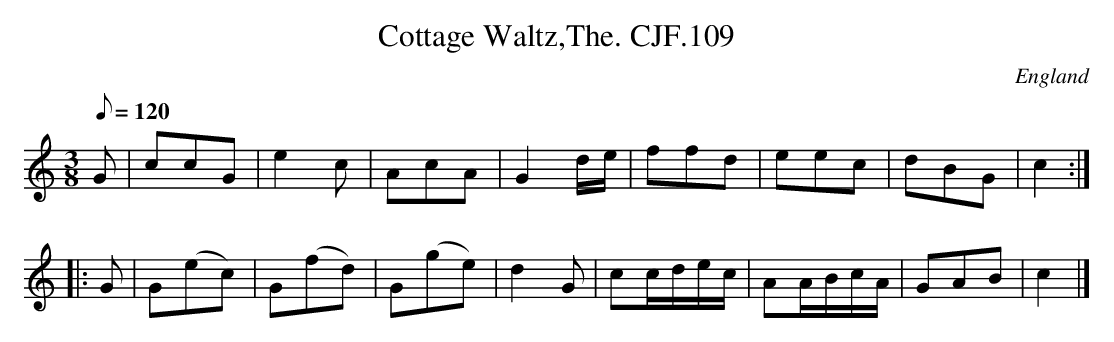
X:1
T:Cottage Waltz,The. CJF.109
L:1/8
M:3/8
O:England
Q:1/8=120
K:C
G|ccG|\
e2c|AcA|G2d/e/|ffd|eec|dBG|c2:|!
|:G|G(ec)|G(fd)|G(ge)|d2G|\
cc/d/e/c/|AA/B/c/A/|GAB|c2|]
